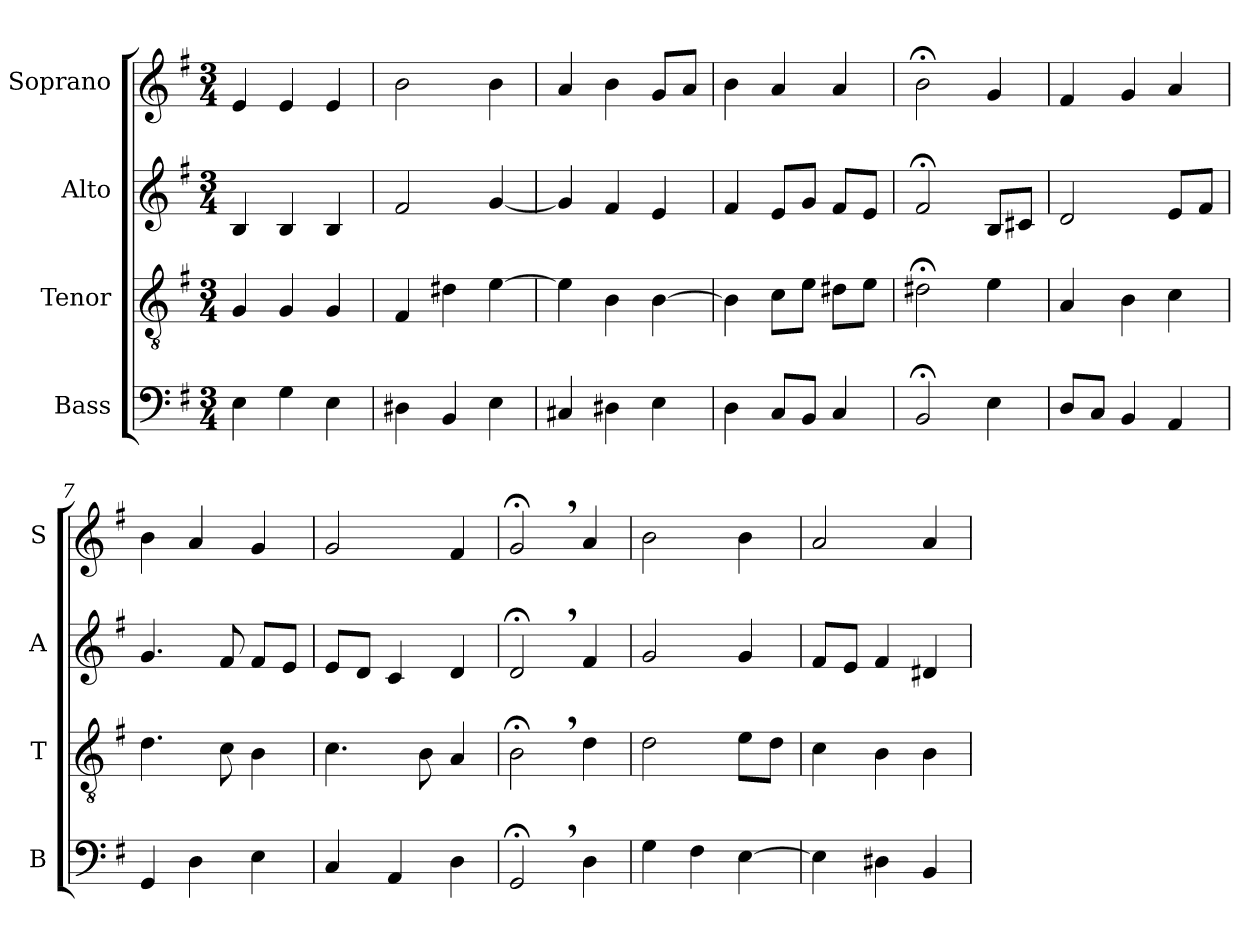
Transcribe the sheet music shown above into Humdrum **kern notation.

**kern	**kern	**kern	**kern
*part4	*part3	*part2	*part1
*staff4	*staff3	*staff2	*staff1
*I"Bass	*I"Tenor	*I"Alto	*I"Soprano
*I'B	*I'T	*I'A	*I'S
*clefF4	*clefGv2	*clefG2	*clefG2
*k[f#]	*k[f#]	*k[f#]	*k[f#]
*M3/4	*M3/4	*M3/4	*M3/4
=1	=1	=1	=1
4E\	4G/	4B/	4e/
4G\	4G/	4B/	4e/
4E\	4G/	4B/	4e/
=2	=2	=2	=2
4D#X\	4F#/	2f#/	2b\
4BB/	4d#X\	.	.
4E\	[4e\	[4g/	4b\
=3	=3	=3	=3
4C#X/	4e\]	4g/]	4a/
4D#X\	4B\	4f#/	4b\
4E\	[4B\	4e/	8g/L
.	.	.	8a/J
=4	=4	=4	=4
4D\	4B\]	4f#/	4b\
8C/L	8c\L	8e/L	4a/
8BB/J	8e\J	8g/J	.
4C/	8d#X\L	8f#/L	4a/
.	8e\J	8e/J	.
=5	=5	=5	=5
2BB;</	2d#X;<\	2f#;</	2b;<\
4E\	4e\	8B/L	4g/
.	.	8c#X/J	.
=6	=6	=6	=6
8D/L	4A/	2d/	4f#/
8C/J	.	.	.
4BB/	4B\	.	4g/
4AA/	4c\	8e/L	4a/
.	.	8f#/J	.
=7	=7	=7	=7
4GG/	4.d\	4.g/	4b\
4D\	.	.	4a/
.	8c\	8f#/	.
4E\	4B\	8f#/L	4g/
.	.	8e/J	.
=8	=8	=8	=8
4C/	4.c\	8e/L	2g/
.	.	8d/J	.
4AA/	.	4c/	.
.	8B\	.	.
4D\	4A/	4d/	4f#/
=9	=9	=9	=9
2GG;<,/	2B;<,\	2d;<,/	2g;<,/
4D\	4d\	4f#/	4a/
=10	=10	=10	=10
4G\	2d\	2g/	2b\
4F#\	.	.	.
[4E\	8e\L	4g/	4b\
.	8d\J	.	.
=11	=11	=11	=11
4E\]	4c\	8f#/L	2a/
.	.	8e/J	.
4D#X\	4B\	4f#/	.
4BB/	4B\	4d#X/	4a/
=	=	=	=
*-	*-	*-	*-
